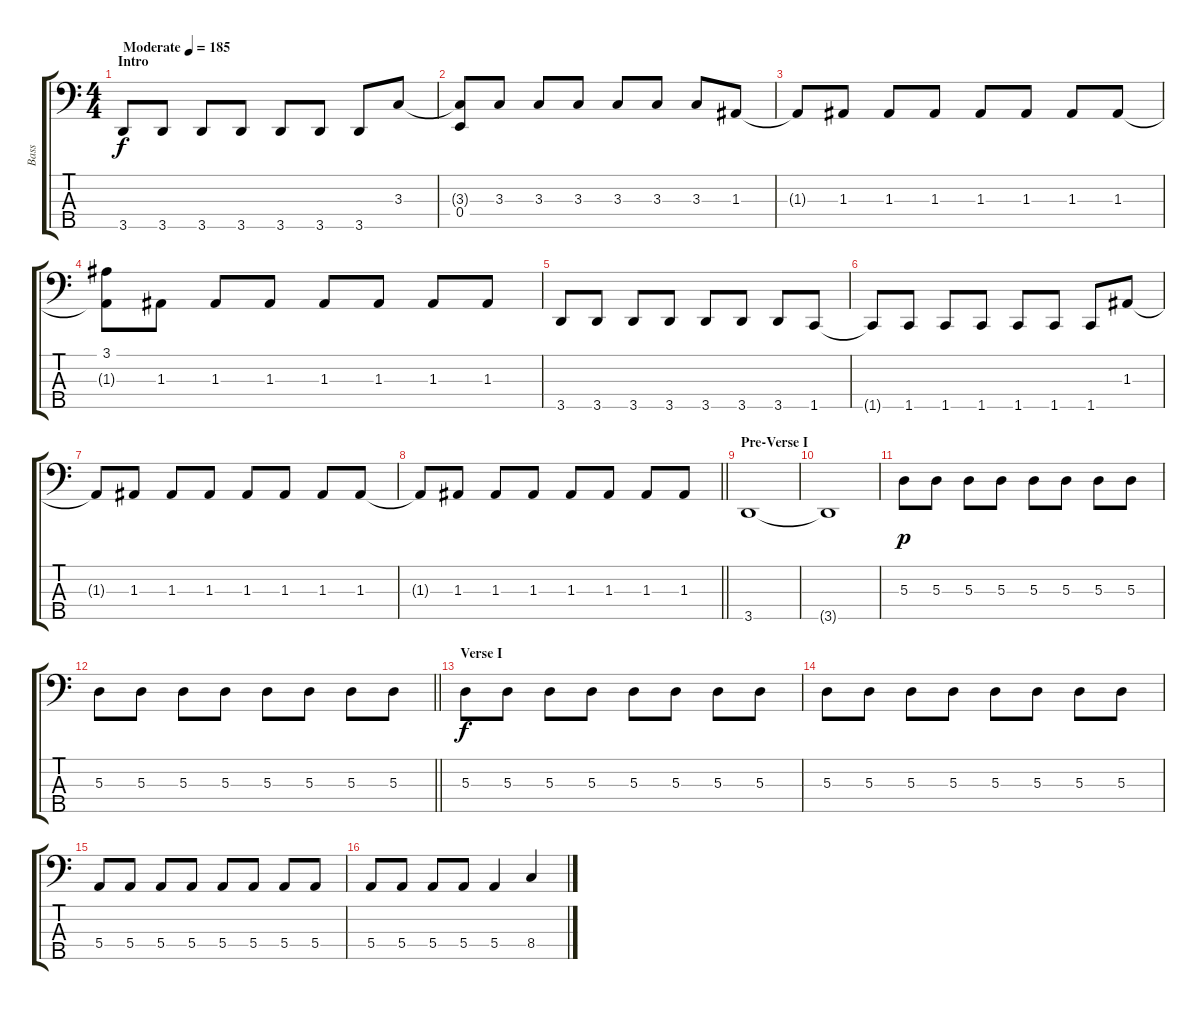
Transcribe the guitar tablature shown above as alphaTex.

\track ("Bass" "Bass") {instrument electricbassfinger}
\staff {score tabs}
\tuning (G2 D2 A1 E1 B0) {hide}
\ts (4 4)
\section ("" "Intro")
\tempo (185 "Moderate")
\clef f4
\ks c
3.5.8{dy f volume 14 instrument electricbassfinger} 3.5.8 3.5.8 3.5.8 3.5.8 3.5.8 3.5.8 3.3.8 |
(3.3{t} 0.4).8 3.3.8 3.3.8 3.3.8 3.3.8 3.3.8 3.3.8 1.3.8 |
1.3{t}.8 1.3.8 1.3.8 1.3.8 1.3.8 1.3.8 1.3.8 1.3.8 |
(3.1 1.3{t}).8 1.3.8 1.3.8 1.3.8 1.3.8 1.3.8 1.3.8 1.3.8 |
3.5.8 3.5.8 3.5.8 3.5.8 3.5.8 3.5.8 3.5.8 1.5.8 |
1.5{t}.8 1.5.8 1.5.8 1.5.8 1.5.8 1.5.8 1.5.8 1.3.8 |
1.3{t}.8 1.3.8 1.3.8 1.3.8 1.3.8 1.3.8 1.3.8 1.3.8 |
\barLineRight lightlight
1.3{t}.8 1.3.8 1.3.8 1.3.8 1.3.8 1.3.8 1.3.8 1.3.8 |
\section ("" "Pre-Verse I")
3.5.1{volume 16} |
3.5{t}.1 |
5.3.8{dy p} 5.3.8 5.3.8 5.3.8 5.3.8 5.3.8 5.3.8 5.3.8 |
\barLineRight lightlight
5.3.8 5.3.8 5.3.8 5.3.8 5.3.8 5.3.8 5.3.8 5.3.8 |
\section ("" "Verse I")
5.3.8{dy f volume 11} 5.3.8 5.3.8 5.3.8 5.3.8 5.3.8 5.3.8 5.3.8 |
5.3.8 5.3.8 5.3.8 5.3.8 5.3.8 5.3.8 5.3.8 5.3.8 |
5.4.8 5.4.8 5.4.8 5.4.8 5.4.8 5.4.8 5.4.8 5.4.8 |
5.4.8 5.4.8 5.4.8 5.4.8 5.4.4 8.4.4
